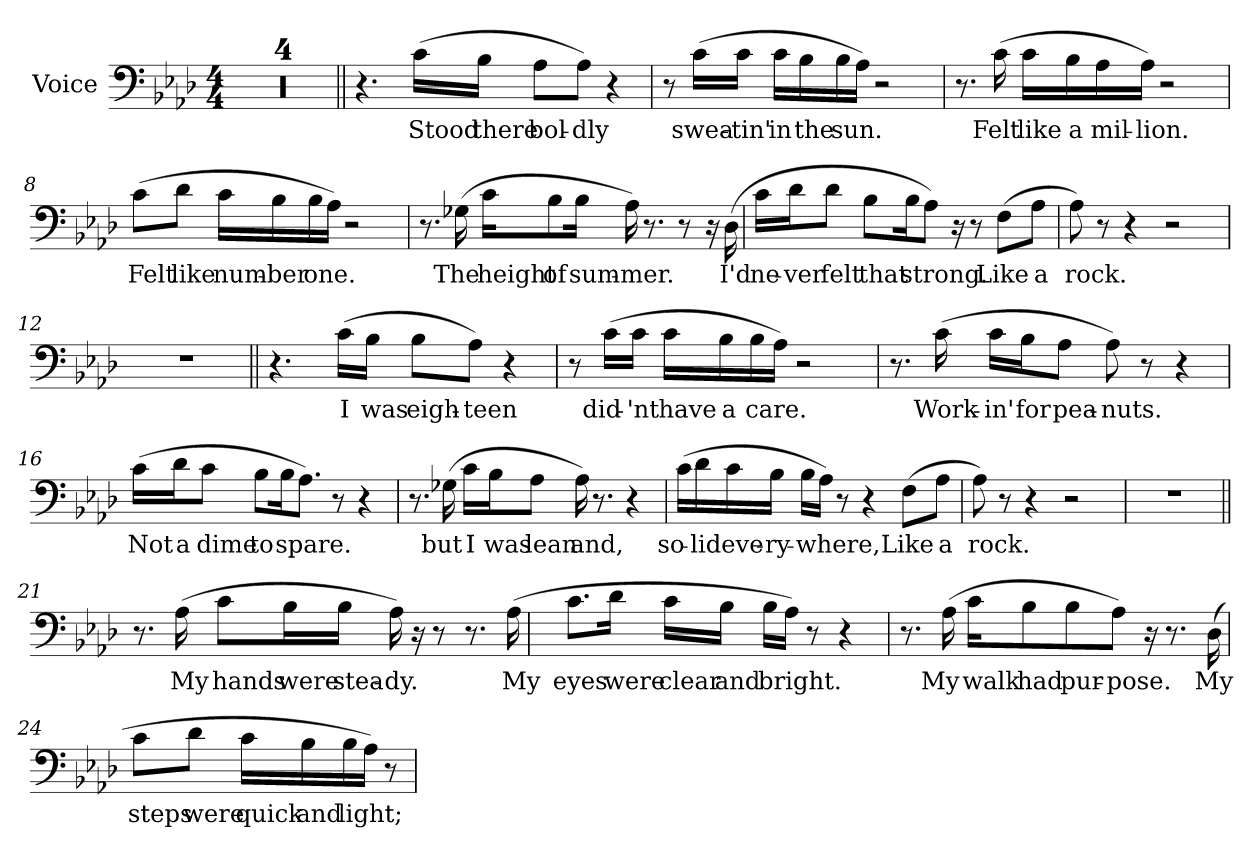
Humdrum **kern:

**kern	**text
*part1	*part1
*staff1	*staff1
*I"Voice	*
*I'Voice	*
!!LO:PB:g=z
*clefF4	*
*k[b-e-a-d-]	*
*A-:	*
*M4/4	*
=1	=1
1r	.
=2	=2
1r	.
=3	=3
1r	.
=4	=4
1r	.
=5||	=5||
4.r	.
!	!LO:LY:b:color=#000000
(16ci\LL	Stood
!	!LO:LY:b:color=#000000
16B-i\JJ	there
!	!LO:LY:b:color=#000000
8A-i\L	bol-
!	!LO:LY:b:color=#000000
8A-i\J)	-dly
4r	.
=6	=6
8r	.
!	!LO:LY:b:color=#000000
(16ci\LL	swea-
!	!LO:LY:b:color=#000000
16ci\JJ	-tin'
!	!LO:LY:b:color=#000000
16ci\LL	in
!	!LO:LY:b:color=#000000
16B-i\	the
!	!LO:LY:b:color=#000000
16B-i\	sun.
16A-i\JJ)	.
2r	.
!!LO:LB:g=z
=7	=7
8.r	.
!	!LO:LY:b:color=#000000
(16ci\	Felt
!	!LO:LY:b:color=#000000
16ci\LL	like
!	!LO:LY:b:color=#000000
16B-i\	a
!	!LO:LY:b:color=#000000
16A-i\	mil-
!	!LO:LY:b:color=#000000
16A-i\JJ)	-lion.
2r	.
=8	=8
!	!LO:LY:b:color=#000000
(8ci\L	Felt
!	!LO:LY:b:color=#000000
8d-i\J	like
!	!LO:LY:b:color=#000000
16ci\LL	num-
!	!LO:LY:b:color=#000000
16B-i\	-ber
!	!LO:LY:b:color=#000000
16B-i\	one.
16A-i\JJ)	.
2r	.
=9	=9
8.r	.
!	!LO:LY:b:color=#000000
(16G-Xi\	The
!	!LO:LY:b:color=#000000
16ci\KL	height
!	!LO:LY:b:color=#000000
8B-i\	of
!	!LO:LY:b:color=#000000
16B-i\Jk	sum-
!	!LO:LY:b:color=#000000
16A-i\)	-mer.
8.r	.
8r	.
16r	.
!	!LO:LY:b:color=#000000
(16D-i\	I'd
!!LO:LB:g=z
=10	=10
!	!LO:LY:b:color=#000000
16ci\LL	ne-
!	!LO:LY:b:color=#000000
16d-i\J	-ver
!	!LO:LY:b:color=#000000
8d-i\J	felt
!	!LO:LY:b:color=#000000
8B-i\L	that
!	!LO:LY:b:color=#000000
16B-i\k	strong.
8A-i\J)	.
16r	.
8r	.
!	!LO:LY:b:color=#000000
(8Fi\L	Like
!	!LO:LY:b:color=#000000
8A-i\J	a
=11	=11
!	!LO:LY:b:color=#000000
8A-i\)	rock.
8r	.
4r	.
2r	.
=12	=12
1r	.
=13||	=13||
4.r	.
!	!LO:LY:b:color=#000000
(16ci\LL	I
!	!LO:LY:b:color=#000000
16B-i\JJ	was
!	!LO:LY:b:color=#000000
8B-i\L	eigh-
!	!LO:LY:b:color=#000000
8A-i\J)	-teen
4r	.
!!LO:LB:g=z
=14	=14
8r	.
!	!LO:LY:b:color=#000000
(16ci\LL	did-
!	!LO:LY:b:color=#000000
16ci\JJ	-'nt
!	!LO:LY:b:color=#000000
16ci\LL	have
!	!LO:LY:b:color=#000000
16B-i\	a
!	!LO:LY:b:color=#000000
16B-i\	care.
16A-i\JJ)	.
2r	.
=15	=15
8.r	.
!	!LO:LY:b:color=#000000
(16ci\	Work-
!	!LO:LY:b:color=#000000
16ci\LL	-in'
!	!LO:LY:b:color=#000000
16B-i\J	for
!	!LO:LY:b:color=#000000
8A-i\J	pea-
!	!LO:LY:b:color=#000000
8A-i\)	-nuts.
8r	.
4r	.
=16	=16
!	!LO:LY:b:color=#000000
(16ci\LL	Not
!	!LO:LY:b:color=#000000
16d-i\J	a
!	!LO:LY:b:color=#000000
8ci\J	dime
!	!LO:LY:b:color=#000000
8B-i\L	to
!	!LO:LY:b:color=#000000
16B-i\k	spare.
8.A-i\J)	.
8r	.
4r	.
!!LO:LB:g=z
=17	=17
8.r	.
!	!LO:LY:b:color=#000000
(16G-Xi\	but
!	!LO:LY:b:color=#000000
16ci\LL	I
!	!LO:LY:b:color=#000000
16B-i\J	was
!	!LO:LY:b:color=#000000
8A-i\J	lean
!	!LO:LY:b:color=#000000
16A-i\)	and,
8.r	.
4r	.
=18	=18
!	!LO:LY:b:color=#000000
(16ci\LL	so-
!	!LO:LY:b:color=#000000
16d-i\	-lid
!	!LO:LY:b:color=#000000
16ci\	eve-
!	!LO:LY:b:color=#000000
16B-i\JJ	-ry-
!	!LO:LY:b:color=#000000
16B-i\LL	-where,
16A-i\JJ)	.
8r	.
4r	.
!	!LO:LY:b:color=#000000
(8Fi\L	Like
!	!LO:LY:b:color=#000000
8A-i\J	a
=19	=19
!	!LO:LY:b:color=#000000
8A-i\)	rock.
8r	.
4r	.
2r	.
=20	=20
1r	.
!!LO:LB:g=z
=21||	=21||
8.r	.
!	!LO:LY:b:color=#000000
(16A-i\	My
!	!LO:LY:b:color=#000000
8ci\L	hands
!	!LO:LY:b:color=#000000
16B-i\L	were
!	!LO:LY:b:color=#000000
16B-i\JJ	stea-
!	!LO:LY:b:color=#000000
16A-i\)	-dy.
16r	.
8r	.
8.r	.
!	!LO:LY:b:color=#000000
(16A-i\	My
=22	=22
8ryy	.
!	!LO:LY:b:color=#000000
8.ci\L	eyes
!	!LO:LY:b:color=#000000
16d-i\Jk	were
!	!LO:LY:b:color=#000000
16ci\LL	clear
!	!LO:LY:b:color=#000000
16B-i\JJ	and
!	!LO:LY:b:color=#000000
16B-i\LL	bright.
16A-i\JJ)	.
8r	.
4r	.
!!LO:LB:g=z
=23	=23
8.r	.
!	!LO:LY:b:color=#000000
(16A-i\	My
!	!LO:LY:b:color=#000000
16ci\KL	walk
!	!LO:LY:b:color=#000000
8B-i\	had
!	!LO:LY:b:color=#000000
8B-i\	pur-
!	!LO:LY:b:color=#000000
8A-i\J)	-pose.
16r	.
8.r	.
!	!LO:LY:b:color=#000000
(16D-i\	My
=24	=24
!	!LO:LY:b:color=#000000
8ci\L	steps
!	!LO:LY:b:color=#000000
8d-i\J	were
!	!LO:LY:b:color=#000000
16ci\LL	quick
!	!LO:LY:b:color=#000000
16B-i\	and
!	!LO:LY:b:color=#000000
16B-i\	light;
16A-i\JJ)	.
8r	.
=	=
*-	*-
